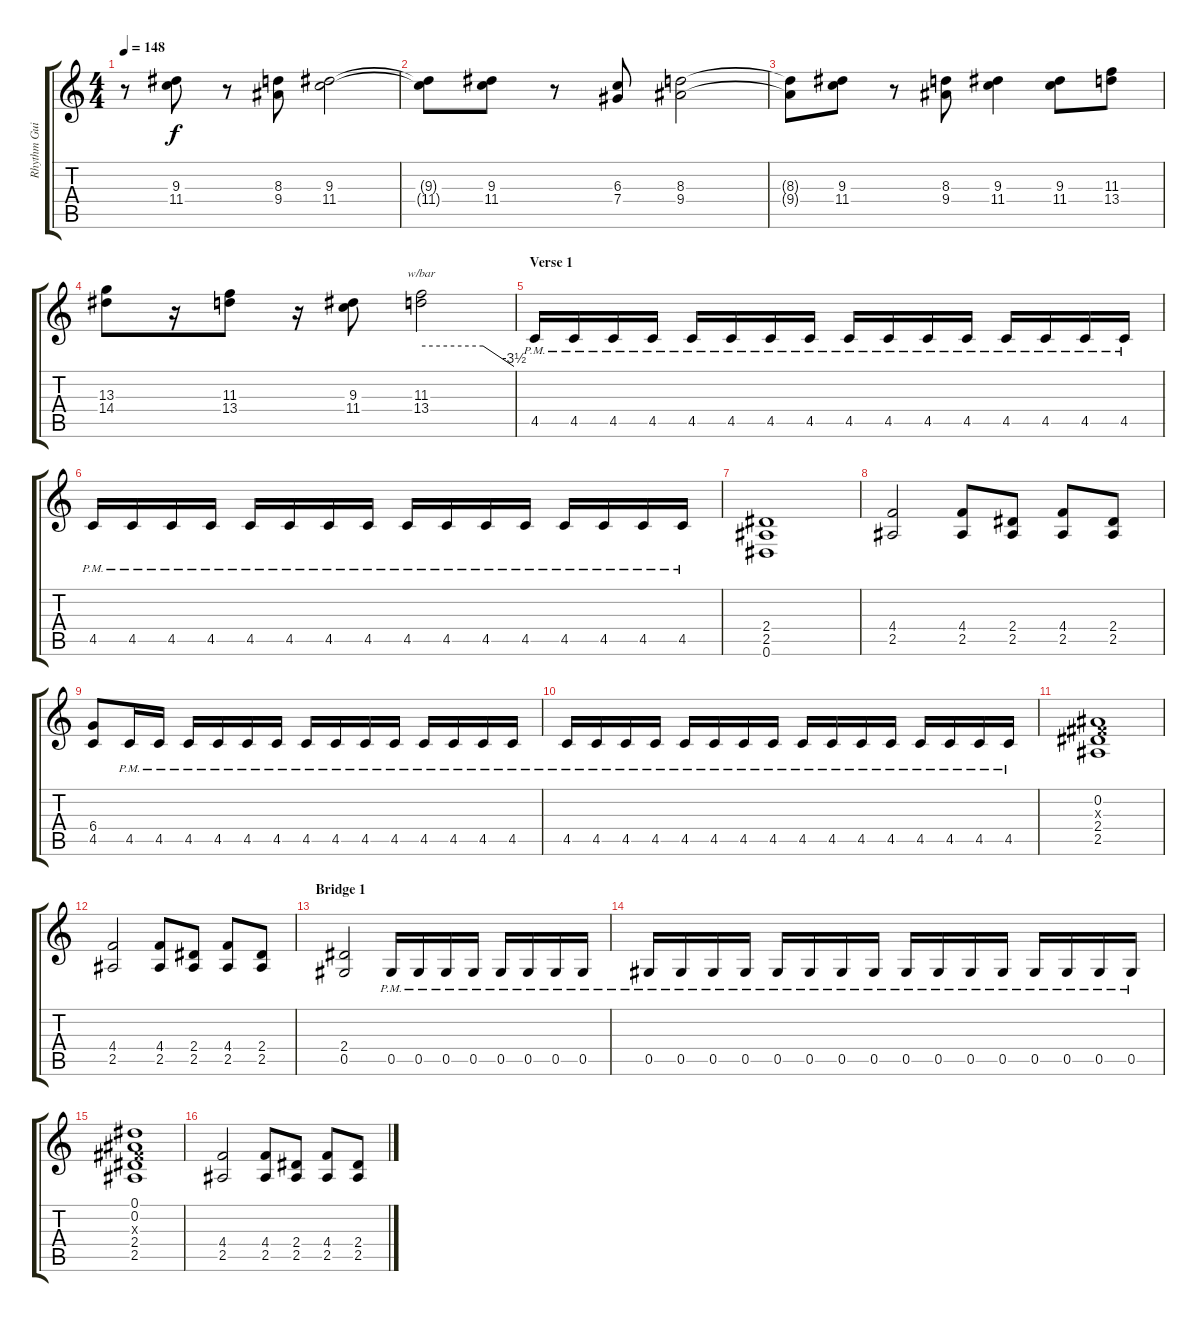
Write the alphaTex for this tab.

\track ("Rhythm Guitar" "Rhythm Gui") {instrument distortionguitar}
\staff {score tabs}
\tuning (Eb4 Bb3 Gb3 Db3 Ab2 Eb2) {hide}
\ts (4 4)
\tempo 148
\clef g2
\ks c
r.8{dy f} (9.3 11.4).8 r.8 (8.3 9.4).8 (9.3 11.4).2 |
(9.3{t} 11.4{t}).8 (9.3 11.4).8 r.8 (6.3 7.4).8 (8.3 9.4).2 |
(8.3{t} 9.4{t}).8 (9.3 11.4).8 r.8 (8.3 9.4).8 (9.3 11.4).4 (9.3 11.4).8 (11.3 13.4).8 |
(13.3 14.4).8 r.16 (11.3 13.4).8 r.16 (9.3 11.4).8 (11.3 13.4).2{tbe (custom default 0 0 40 0 60 -14)} |
\section ("" "Verse 1")
4.5{pm}.16 4.5{pm}.16 4.5{pm}.16 4.5{pm}.16 4.5{pm}.16 4.5{pm}.16 4.5{pm}.16 4.5{pm}.16 4.5{pm}.16 4.5{pm}.16 4.5{pm}.16 4.5{pm}.16 4.5{pm}.16 4.5{pm}.16 4.5{pm}.16 4.5{pm}.16 |
4.5{pm}.16 4.5{pm}.16 4.5{pm}.16 4.5{pm}.16 4.5{pm}.16 4.5{pm}.16 4.5{pm}.16 4.5{pm}.16 4.5{pm}.16 4.5{pm}.16 4.5{pm}.16 4.5{pm}.16 4.5{pm}.16 4.5{pm}.16 4.5{pm}.16 4.5{pm}.16 |
(2.4 2.5 0.6).1 |
(4.4 2.5).2 (4.4 2.5).8 (2.4 2.5).8 (4.4 2.5).8 (2.4 2.5).8 |
(6.4 4.5).8 4.5{pm}.16 4.5{pm}.16 4.5{pm}.16 4.5{pm}.16 4.5{pm}.16 4.5{pm}.16 4.5{pm}.16 4.5{pm}.16 4.5{pm}.16 4.5{pm}.16 4.5{pm}.16 4.5{pm}.16 4.5{pm}.16 4.5{pm}.16 |
4.5{pm}.16 4.5{pm}.16 4.5{pm}.16 4.5{pm}.16 4.5{pm}.16 4.5{pm}.16 4.5{pm}.16 4.5{pm}.16 4.5{pm}.16 4.5{pm}.16 4.5{pm}.16 4.5{pm}.16 4.5{pm}.16 4.5{pm}.16 4.5{pm}.16 4.5{pm}.16 |
(0.2 0.3{x} 2.4 2.5).1 |
(4.4 2.5).2 (4.4 2.5).8 (2.4 2.5).8 (4.4 2.5).8 (2.4 2.5).8 |
\section ("" "Bridge 1")
(2.4 0.5).2 0.5{pm}.16 0.5{pm}.16 0.5{pm}.16 0.5{pm}.16 0.5{pm}.16 0.5{pm}.16 0.5{pm}.16 0.5{pm}.16 |
0.5{pm}.16 0.5{pm}.16 0.5{pm}.16 0.5{pm}.16 0.5{pm}.16 0.5{pm}.16 0.5{pm}.16 0.5{pm}.16 0.5{pm}.16 0.5{pm}.16 0.5{pm}.16 0.5{pm}.16 0.5{pm}.16 0.5{pm}.16 0.5{pm}.16 0.5{pm}.16 |
(0.1 0.2 0.3{x} 2.4 2.5).1 |
(4.4 2.5).2 (4.4 2.5).8 (2.4 2.5).8 (4.4 2.5).8 (2.4 2.5).8
